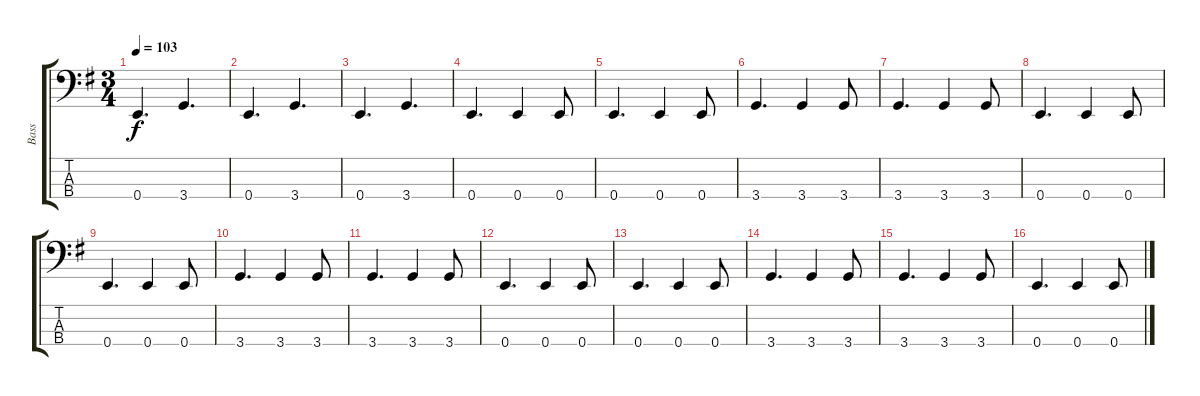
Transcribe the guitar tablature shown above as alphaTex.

\track ("Bass" "Bass") {instrument electricbassfinger}
\staff {score tabs}
\tuning (G2 D2 A1 E1) {hide}
\ts (3 4)
\tempo 103
\clef f4
\ks eminor
0.4.4{d dy f} 3.4.4{d} |
0.4.4{d} 3.4.4{d} |
0.4.4{d} 3.4.4{d} |
0.4.4{d} 0.4.4 0.4.8 |
0.4.4{d} 0.4.4 0.4.8 |
3.4.4{d} 3.4.4 3.4.8 |
3.4.4{d} 3.4.4 3.4.8 |
0.4.4{d} 0.4.4 0.4.8 |
0.4.4{d} 0.4.4 0.4.8 |
3.4.4{d} 3.4.4 3.4.8 |
3.4.4{d} 3.4.4 3.4.8 |
0.4.4{d} 0.4.4 0.4.8 |
0.4.4{d} 0.4.4 0.4.8 |
3.4.4{d} 3.4.4 3.4.8 |
3.4.4{d} 3.4.4 3.4.8 |
0.4.4{d} 0.4.4 0.4.8
